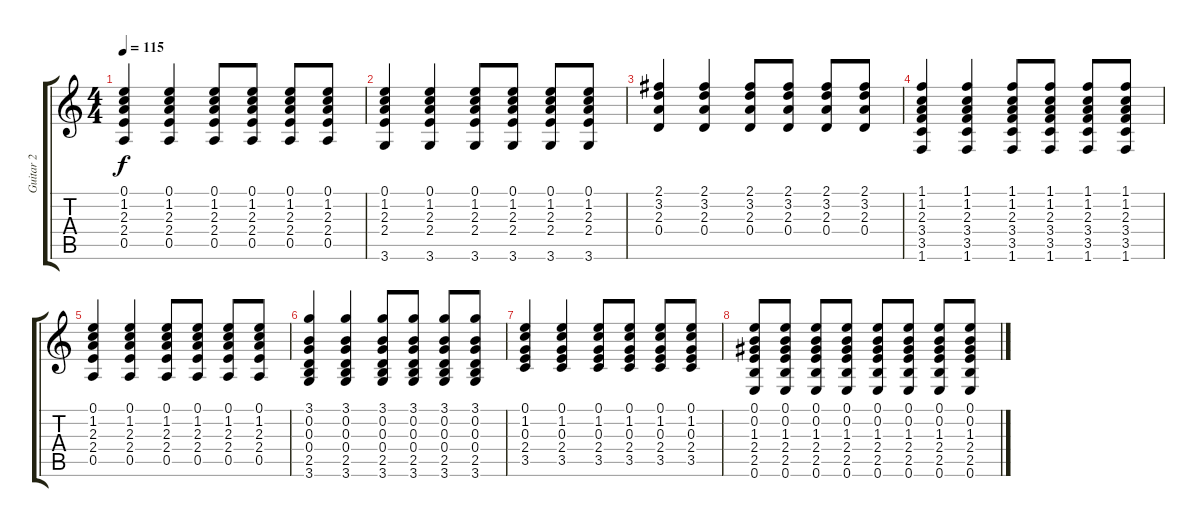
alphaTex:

\track ("Guitar 2" "Guitar 2") {instrument acousticguitarsteel}
\staff {score tabs}
\tuning (E4 B3 G3 D3 A2 E2) {hide}
\ts (4 4)
\tempo 115
\clef g2
\ks c
(0.1 1.2 2.3 2.4 0.5).4{dy f volume 6} (0.1 1.2 2.3 2.4 0.5).4 (0.1 1.2 2.3 2.4 0.5).8 (0.1 1.2 2.3 2.4 0.5).8 (0.1 1.2 2.3 2.4 0.5).8 (0.1 1.2 2.3 2.4 0.5).8 |
(0.1 1.2 2.3 2.4 3.6).4 (0.1 1.2 2.3 2.4 3.6).4 (0.1 1.2 2.3 2.4 3.6).8 (0.1 1.2 2.3 2.4 3.6).8 (0.1 1.2 2.3 2.4 3.6).8 (0.1 1.2 2.3 2.4 3.6).8 |
(2.1 3.2 2.3 0.4).4{volume 5} (2.1 3.2 2.3 0.4).4 (2.1 3.2 2.3 0.4).8 (2.1 3.2 2.3 0.4).8 (2.1 3.2 2.3 0.4).8 (2.1 3.2 2.3 0.4).8 |
(1.1 1.2 2.3 3.4 3.5 1.6).4 (1.1 1.2 2.3 3.4 3.5 1.6).4 (1.1 1.2 2.3 3.4 3.5 1.6).8 (1.1 1.2 2.3 3.4 3.5 1.6).8 (1.1 1.2 2.3 3.4 3.5 1.6).8 (1.1 1.2 2.3 3.4 3.5 1.6).8 |
(0.1 1.2 2.3 2.4 0.5).4{volume 2} (0.1 1.2 2.3 2.4 0.5).4 (0.1 1.2 2.3 2.4 0.5).8 (0.1 1.2 2.3 2.4 0.5).8 (0.1 1.2 2.3 2.4 0.5).8 (0.1 1.2 2.3 2.4 0.5).8 |
(3.1 0.2 0.3 0.4 2.5 3.6).4 (3.1 0.2 0.3 0.4 2.5 3.6).4 (3.1 0.2 0.3 0.4 2.5 3.6).8 (3.1 0.2 0.3 0.4 2.5 3.6).8 (3.1 0.2 0.3 0.4 2.5 3.6).8 (3.1 0.2 0.3 0.4 2.5 3.6).8 |
(0.1 1.2 0.3 2.4 3.5).4{volume 0} (0.1 1.2 0.3 2.4 3.5).4 (0.1 1.2 0.3 2.4 3.5).8 (0.1 1.2 0.3 2.4 3.5).8 (0.1 1.2 0.3 2.4 3.5).8 (0.1 1.2 0.3 2.4 3.5).8 |
(0.1 0.2 1.3 2.4 2.5 0.6).8 (0.1 0.2 1.3 2.4 2.5 0.6).8 (0.1 0.2 1.3 2.4 2.5 0.6).8 (0.1 0.2 1.3 2.4 2.5 0.6).8 (0.1 0.2 1.3 2.4 2.5 0.6).8 (0.1 0.2 1.3 2.4 2.5 0.6).8 (0.1 0.2 1.3 2.4 2.5 0.6).8 (0.1 0.2 1.3 2.4 2.5 0.6).8
